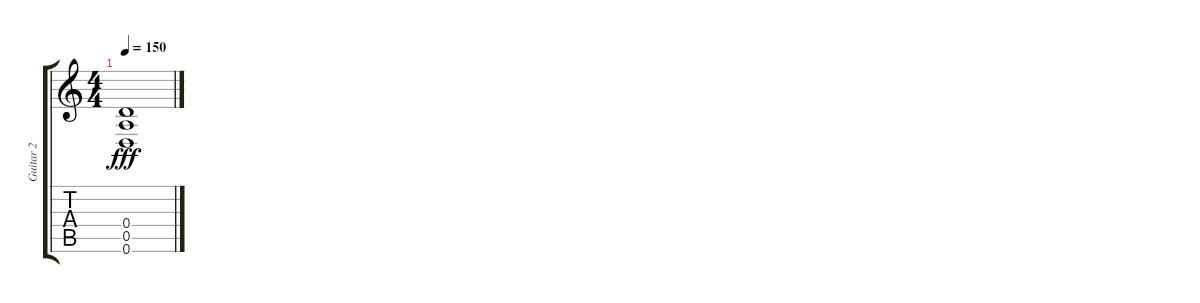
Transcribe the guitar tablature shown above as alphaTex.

\track ("Guitar 2" "Guitar 2") {instrument distortionguitar}
\staff {score tabs}
\tuning (E4 B3 G3 D3 A2 D2) {hide}
\ts (4 4)
\tempo 150
\clef g2
\ks c
(0.4 0.5 0.6).1{dy fff}
